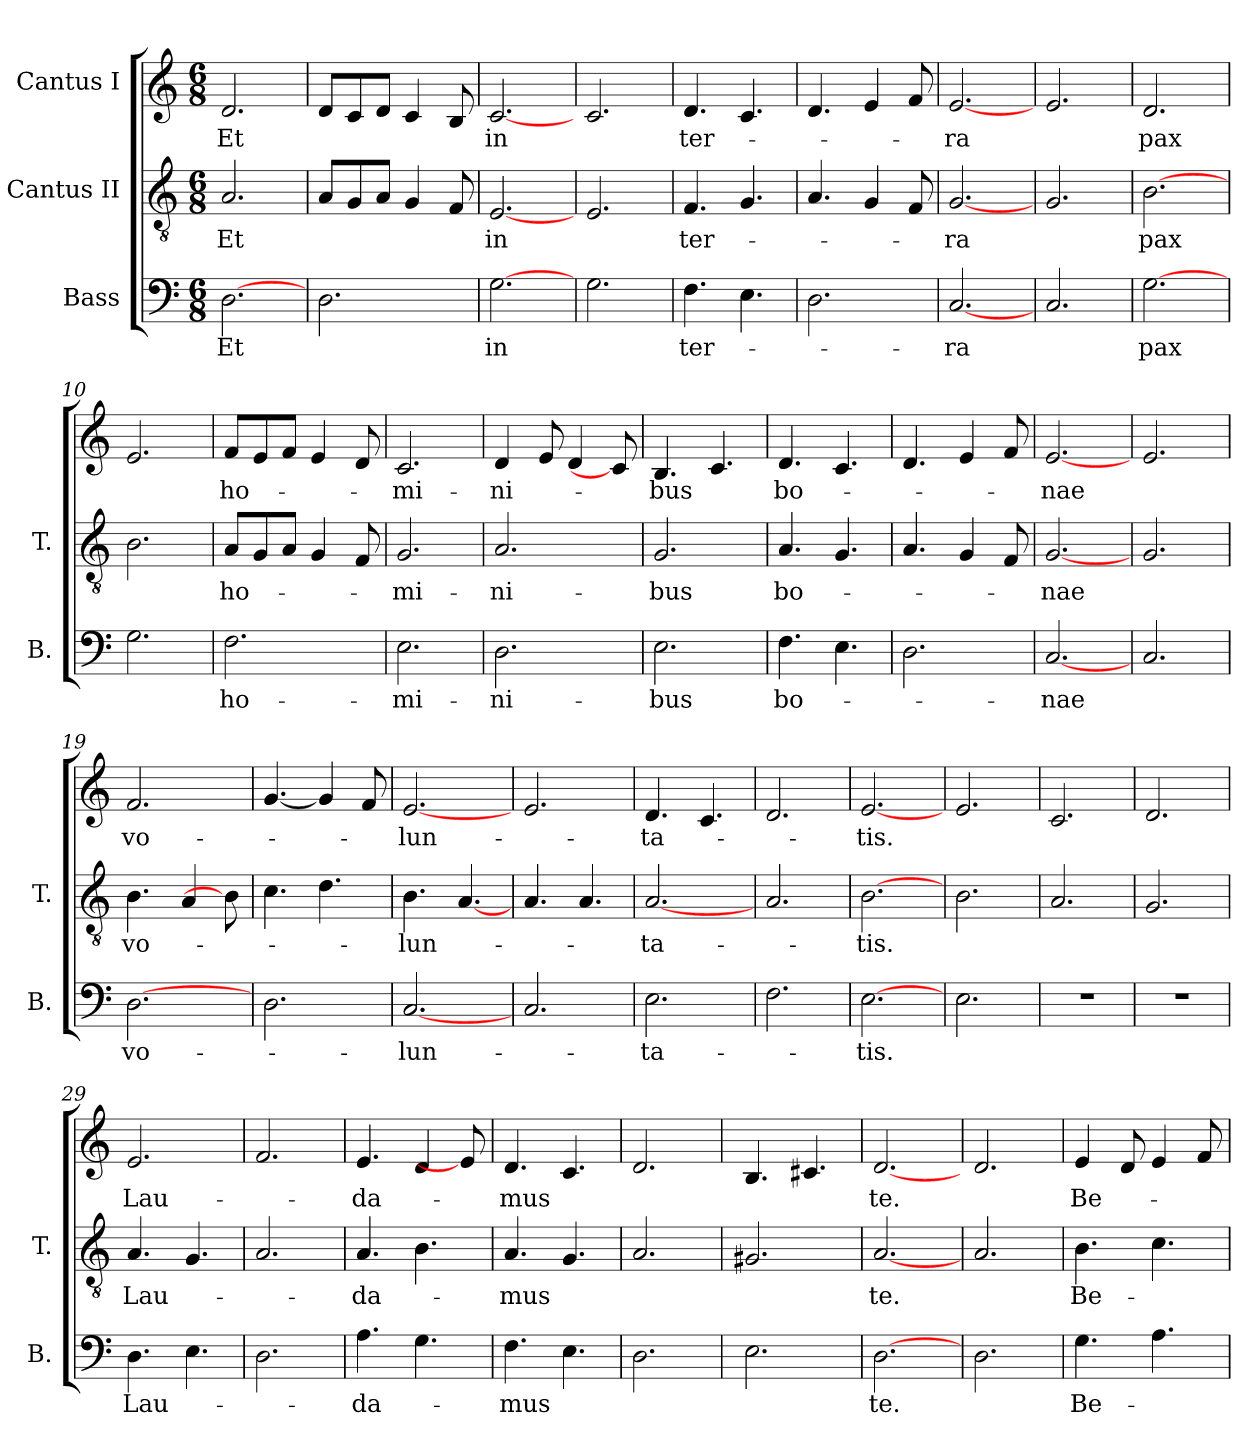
**kern	**text	**kern	**text	**kern	**text
*part3	*part3	*part2	*part2	*part1	*part1
*staff3	*staff3	*staff2	*staff2	*staff1	*staff1
*I"Bass	*	*I"Cantus II	*	*I"Cantus I	*
*I'B.	*	*I'T.	*	*	*
!!LO:PB:g=z
*clefF4	*	*clefGv2	*	*clefG2	*
*	*	*ITrd7c12	*	*	*
*k[]	*	*k[]	*	*k[]	*
*C:	*	*C:	*	*C:	*
*M6/8	*	*M6/8	*	*M6/8	*
=1	=1	=1	=1	=1	=1
!	!LO:LY:b:color=#000000	!	!LO:LY:b:color=#000000	!	!LO:LY:b:color=#000000
[2.Di\	Et	2.AAi/	Et	2.di/	Et
=2	=2	=2	=2	=2	=2
2.Di\	.	8AAi/L	.	8di/L	.
.	.	8GGi/	.	8ci/	.
.	.	8AAi/J	.	8di/J	.
.	.	4GGi/	.	4ci/	.
.	.	8FFi/L	.	8Bi/L	.
=3	=3	=3	=3	=3	=3
!	!LO:LY:b:color=#000000	!	!LO:LY:b:color=#000000	!	!LO:LY:b:color=#000000
[2.Gi\	in	[2.EEi/	in	[2.ci/	in
=4	=4	=4	=4	=4	=4
2.Gi\	.	2.EEi/	.	2.ci/	.
=5	=5	=5	=5	=5	=5
!	!LO:LY:b:color=#000000	!	!LO:LY:b:color=#000000	!	!LO:LY:b:color=#000000
4.Fi\	ter-	4.FFi/	ter-	4.di/	ter-
4.Ei\	.	4.GGi/	.	4.ci/	.
=6	=6	=6	=6	=6	=6
2.Di\	.	4.AAi/	.	4.di/	.
.	.	4GGi/	.	4ei/	.
.	.	8FFi/L	.	8fi/L	.
=7	=7	=7	=7	=7	=7
!	!LO:LY:b:color=#000000	!	!LO:LY:b:color=#000000	!	!LO:LY:b:color=#000000
[2.Ci/	-ra	[2.GGi/	-ra	[2.ei/	-ra
=8	=8	=8	=8	=8	=8
2.Ci/	.	2.GGi/	.	2.ei/	.
!!LO:LB:g=z
=9	=9	=9	=9	=9	=9
!	!LO:LY:b:color=#000000	!	!LO:LY:b:color=#000000	!	!LO:LY:b:color=#000000
[2.Gi\	pax	[2.BBi\	pax	2.di/	pax
=10	=10	=10	=10	=10	=10
2.Gi\	.	2.BBi\	.	2.ei/	.
=11	=11	=11	=11	=11	=11
!	!LO:LY:b:color=#000000	!	!LO:LY:b:color=#000000	!	!LO:LY:b:color=#000000
2.Fi\	ho-	8AAi/L	ho-	8fi/L	ho-
.	.	8GGi/	.	8ei/	.
.	.	8AAi/J	.	8fi/J	.
.	.	4GGi/	.	4ei/	.
.	.	8FFi/L	.	8di/L	.
=12	=12	=12	=12	=12	=12
!	!LO:LY:b:color=#000000	!	!LO:LY:b:color=#000000	!	!LO:LY:b:color=#000000
2.Ei\	-mi-	2.GGi/	-mi-	2.ci/	-mi-
=13	=13	=13	=13	=13	=13
!	!LO:LY:b:color=#000000	!	!LO:LY:b:color=#000000	!	!LO:LY:b:color=#000000
2.Di\	-ni-	2.AAi/	-ni-	4di/	-ni-
.	.	.	.	8ei/L	.
.	.	.	.	4di/	.
.	.	.	.	8ci/L]	.
=14	=14	=14	=14	=14	=14
!	!LO:LY:b:color=#000000	!	!LO:LY:b:color=#000000	!	!LO:LY:b:color=#000000
2.Ei\	-bus	2.GGi/	-bus	4.Bi/	-bus
.	.	.	.	4.ci/	.
=15	=15	=15	=15	=15	=15
!	!LO:LY:b:color=#000000	!	!LO:LY:b:color=#000000	!	!LO:LY:b:color=#000000
4.Fi\	bo-	4.AAi/	bo-	4.di/	bo-
4.Ei\	.	4.GGi/	.	4.ci/	.
=16	=16	=16	=16	=16	=16
2.Di\	.	4.AAi/	.	4.di/	.
.	.	4GGi/	.	4ei/	.
.	.	8FFi/L	.	8fi/L	.
=17	=17	=17	=17	=17	=17
!	!LO:LY:b:color=#000000	!	!LO:LY:b:color=#000000	!	!LO:LY:b:color=#000000
[2.Ci/	-nae	[2.GGi/	-nae	[2.ei/	-nae
!!LO:LB:g=z
=18	=18	=18	=18	=18	=18
2.Ci/	.	2.GGi/	.	2.ei/	.
=19	=19	=19	=19	=19	=19
!	!LO:LY:b:color=#000000	!	!LO:LY:b:color=#000000	!	!LO:LY:b:color=#000000
[2.Di\	vo-	4.BBi\	vo-	2.fi/	vo-
.	.	4AAi/	.	.	.
.	.	8BBi\L]	.	.	.
=20	=20	=20	=20	=20	=20
2.Di\	.	4.Ci\	.	[4.gi/	.
.	.	4.Di\	.	4gi/]	.
.	.	.	.	8fi/L	.
=21	=21	=21	=21	=21	=21
!	!LO:LY:b:color=#000000	!	!LO:LY:b:color=#000000	!	!LO:LY:b:color=#000000
[2.Ci/	-lun-	4.BBi\	-lun-	[2.ei/	-lun-
.	.	[4.AAi/	.	.	.
=22	=22	=22	=22	=22	=22
2.Ci/	.	4.AAi/	.	2.ei/	.
.	.	4.AAi/	.	.	.
=23	=23	=23	=23	=23	=23
!	!LO:LY:b:color=#000000	!	!LO:LY:b:color=#000000	!	!LO:LY:b:color=#000000
2.Ei\	-ta-	[2.AAi/	-ta-	4.di/	-ta-
.	.	.	.	4.ci/	.
=24	=24	=24	=24	=24	=24
2.Fi\	.	2.AAi/	.	2.di/	.
=25	=25	=25	=25	=25	=25
!	!LO:LY:b:color=#000000	!	!LO:LY:b:color=#000000	!	!LO:LY:b:color=#000000
[2.Ei\	-tis.	[2.BBi\	-tis.	[2.ei/	-tis.
=26	=26	=26	=26	=26	=26
2.Ei\	.	2.BBi\	.	2.ei/	.
=27	=27	=27	=27	=27	=27
!LO:N:vis=1	!	!	!	!	!
2.r	.	2.AAi/	.	2.ci/	.
!!LO:PB:g=z
=28	=28	=28	=28	=28	=28
!LO:N:vis=1	!	!	!	!	!
2.r	.	2.GGi/	.	2.di/	.
=29	=29	=29	=29	=29	=29
!	!LO:LY:b:color=#000000	!	!LO:LY:b:color=#000000	!	!LO:LY:b:color=#000000
4.Di\	Lau-	4.AAi/	Lau-	2.ei/	Lau-
4.Ei\	.	4.GGi/	.	.	.
=30	=30	=30	=30	=30	=30
2.Di\	.	2.AAi/	.	2.fi/	.
=31	=31	=31	=31	=31	=31
!	!LO:LY:b:color=#000000	!	!LO:LY:b:color=#000000	!	!LO:LY:b:color=#000000
4.Ai\	-da-	4.AAi/	-da-	4.ei/	-da-
4.Gi\	.	4.BBi\	.	4di/	.
.	.	.	.	8ei/L]	.
=32	=32	=32	=32	=32	=32
!	!LO:LY:b:color=#000000	!	!LO:LY:b:color=#000000	!	!LO:LY:b:color=#000000
4.Fi\	-mus	4.AAi/	-mus	4.di/	-mus
4.Ei\	.	4.GGi/	.	4.ci/	.
=33	=33	=33	=33	=33	=33
2.Di\	.	2.AAi/	.	2.di/	.
=34	=34	=34	=34	=34	=34
2.Ei\	.	2.GG#Xi/	.	4.Bi/	.
.	.	.	.	4.c#Xi/	.
=35	=35	=35	=35	=35	=35
!	!LO:LY:b:color=#000000	!	!LO:LY:b:color=#000000	!	!LO:LY:b:color=#000000
[2.Di\	te.	[2.AAi/	te.	[2.di/	te.
=36	=36	=36	=36	=36	=36
2.Di\	.	2.AAi/	.	2.di/	.
!!LO:LB:g=z
=37	=37	=37	=37	=37	=37
!	!LO:LY:b:color=#000000	!	!LO:LY:b:color=#000000	!	!LO:LY:b:color=#000000
4.Gi\	Be-	4.BBi\	Be-	4ei/	Be-
.	.	.	.	8di/L	.
4.Ai\	.	4.Ci\	.	4ei/	.
.	.	.	.	8fi/L	.
=	=	=	=	=	=
*-	*-	*-	*-	*-	*-
